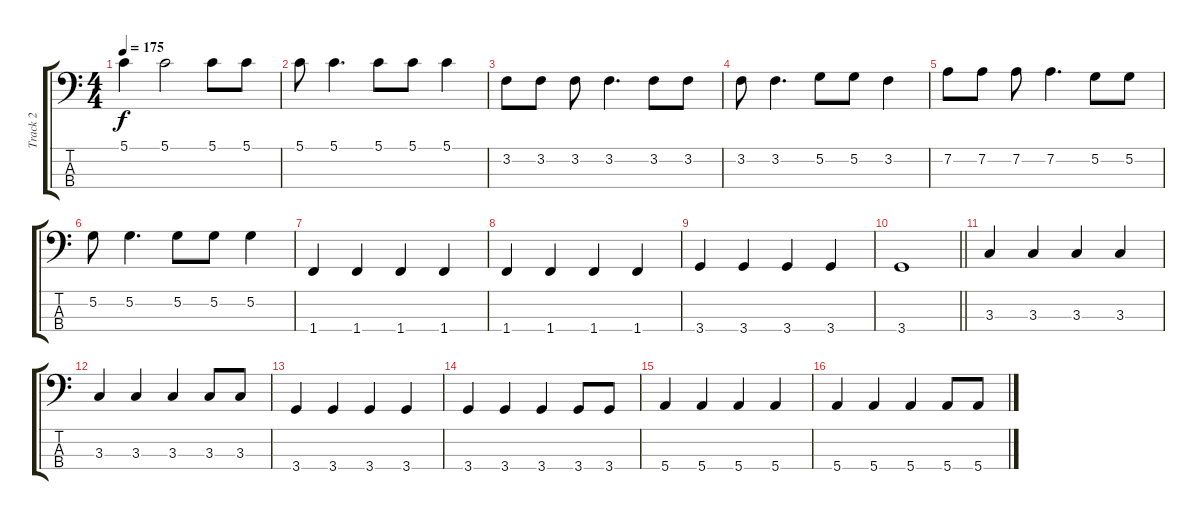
\track ("Track 2" "Track 2") {instrument electricbassfinger}
\staff {score tabs}
\tuning (G2 D2 A1 E1) {hide}
\ts (4 4)
\tempo 175
\clef f4
\ks c
5.1.4{dy f} 5.1.2 5.1.8 5.1.8 |
5.1.8 5.1.4{d} 5.1.8 5.1.8 5.1.4 |
3.2.8 3.2.8 3.2.8 3.2.4{d} 3.2.8 3.2.8 |
3.2.8 3.2.4{d} 5.2.8 5.2.8 3.2.4 |
7.2.8 7.2.8 7.2.8 7.2.4{d} 5.2.8 5.2.8 |
5.2.8 5.2.4{d} 5.2.8 5.2.8 5.2.4 |
1.4.4 1.4.4 1.4.4 1.4.4 |
1.4.4 1.4.4 1.4.4 1.4.4 |
3.4.4 3.4.4 3.4.4 3.4.4 |
\barLineRight lightlight
3.4.1 |
3.3.4 3.3.4 3.3.4 3.3.4 |
3.3.4 3.3.4 3.3.4 3.3.8 3.3.8 |
3.4.4 3.4.4 3.4.4 3.4.4 |
3.4.4 3.4.4 3.4.4 3.4.8 3.4.8 |
5.4.4 5.4.4 5.4.4 5.4.4 |
5.4.4 5.4.4 5.4.4 5.4.8 5.4.8
